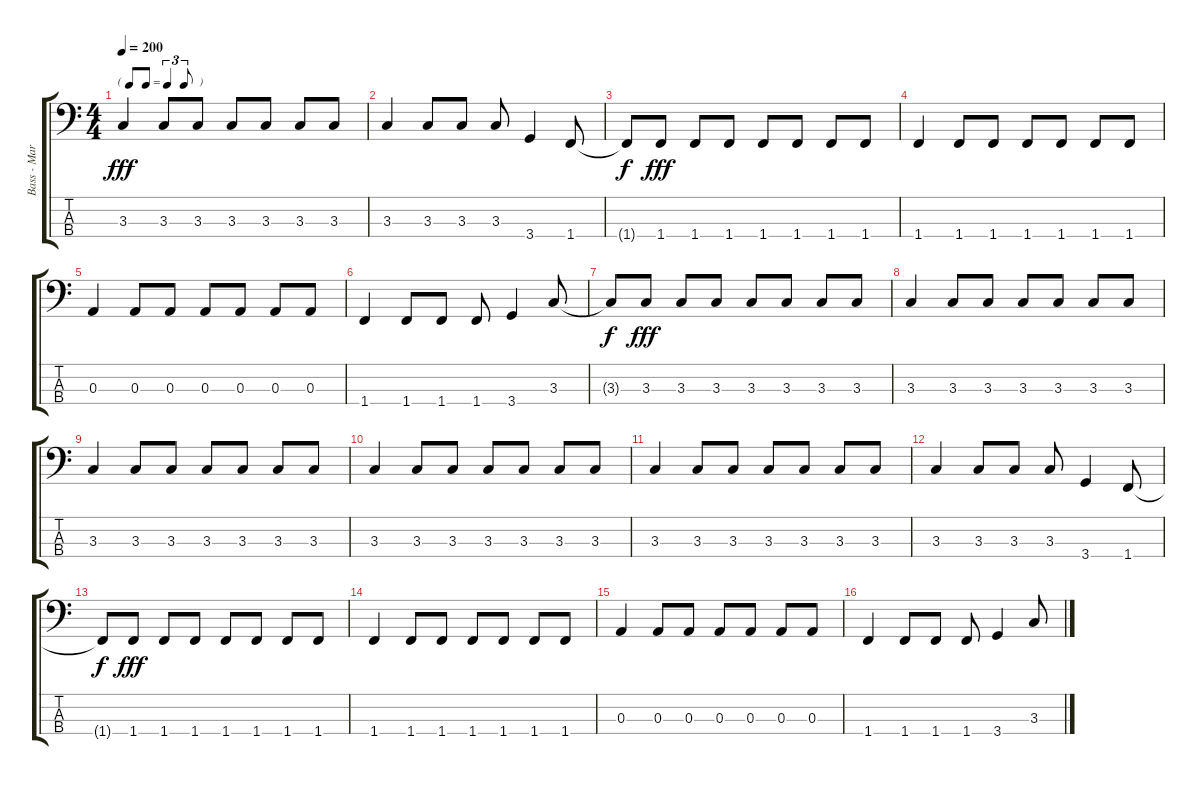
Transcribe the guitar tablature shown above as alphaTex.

\track ("Bass - Mark" "Bass - Mar") {instrument electricbasspick}
\staff {score tabs}
\tuning (G2 D2 A1 E1) {hide}
\ts (4 4)
\tf triplet8th
\tempo 200
\clef f4
\ks c
3.3.4{dy fff} 3.3.8 3.3.8 3.3.8 3.3.8 3.3.8 3.3.8 |
3.3.4 3.3.8 3.3.8 3.3.8 3.4.4 1.4.8 |
1.4{t}.8{dy f} 1.4.8{dy fff} 1.4.8 1.4.8 1.4.8 1.4.8 1.4.8 1.4.8 |
1.4.4 1.4.8 1.4.8 1.4.8 1.4.8 1.4.8 1.4.8 |
0.3.4 0.3.8 0.3.8 0.3.8 0.3.8 0.3.8 0.3.8 |
1.4.4 1.4.8 1.4.8 1.4.8 3.4.4 3.3.8 |
3.3{t}.8{dy f} 3.3.8{dy fff} 3.3.8 3.3.8 3.3.8 3.3.8 3.3.8 3.3.8 |
3.3.4 3.3.8 3.3.8 3.3.8 3.3.8 3.3.8 3.3.8 |
3.3.4 3.3.8 3.3.8 3.3.8 3.3.8 3.3.8 3.3.8 |
3.3.4 3.3.8 3.3.8 3.3.8 3.3.8 3.3.8 3.3.8 |
3.3.4 3.3.8 3.3.8 3.3.8 3.3.8 3.3.8 3.3.8 |
3.3.4 3.3.8 3.3.8 3.3.8 3.4.4 1.4.8 |
1.4{t}.8{dy f} 1.4.8{dy fff} 1.4.8 1.4.8 1.4.8 1.4.8 1.4.8 1.4.8 |
1.4.4 1.4.8 1.4.8 1.4.8 1.4.8 1.4.8 1.4.8 |
0.3.4 0.3.8 0.3.8 0.3.8 0.3.8 0.3.8 0.3.8 |
1.4.4 1.4.8 1.4.8 1.4.8 3.4.4 3.3.8
